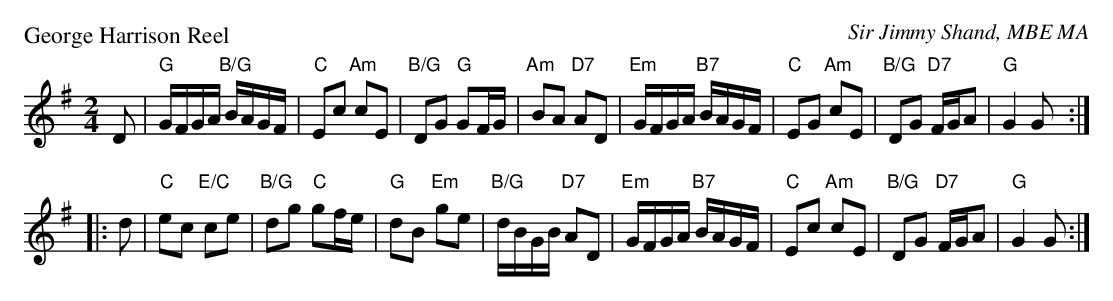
X:1
P: George Harrison Reel
C: Sir Jimmy Shand, MBE MA
M: 2/4
L: 1/16
K: G
D2 |\
"G"GFGA "B/G"BAGF | "C"E2c2 "Am"c2E2 | "B/G"D2G2 "G"G2FG | "Am"B2A2 "D7"A2D2 |\
"Em"GFGA "B7"BAGF | "C"E2G2 "Am"c2E2 | "B/G"D2G2 "D7"FGA2 | "G"G4 G2 :|
|: d2 |\
"C"e2c2 "E/C"c2e2 | "B/G"d2g2 "C"g2fe | "G"d2B2 "Em"g2e2 | "B/G"dBGB "D7"A2D2 |\
"Em"GFGA "B7"BAGF | "C"E2c2 "Am"c2E2 | "B/G"D2G2 "D7"FGA2 | "G"G4 G2 :|
